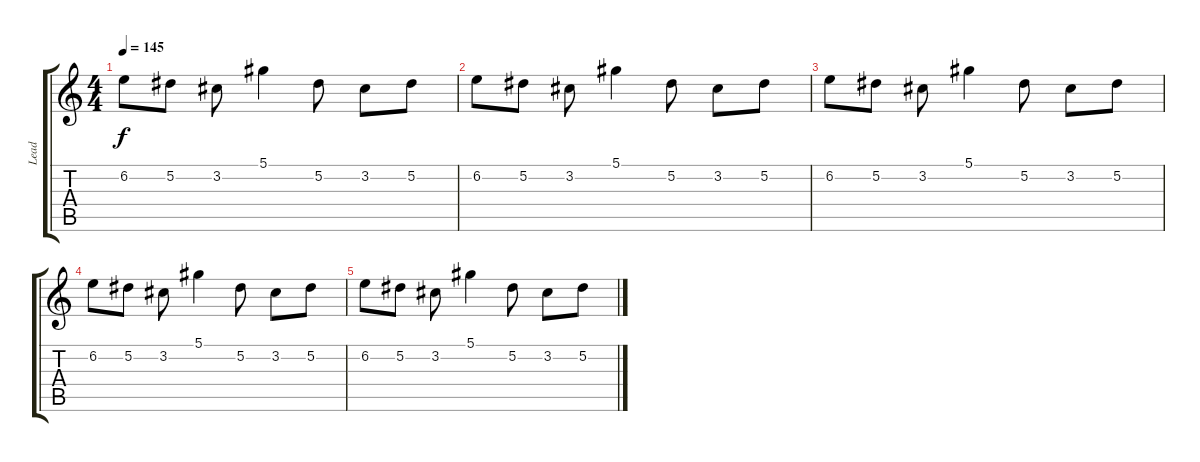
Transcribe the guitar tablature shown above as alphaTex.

\track ("Lead" "Lead") {instrument distortionguitar}
\staff {score tabs}
\tuning (Eb4 Bb3 Gb3 Db3 Ab2 Eb2) {hide}
\ts (4 4)
\tempo 145
\clef g2
\ks c
6.2.8{dy f} 5.2.8 3.2.8 5.1.4 5.2.8 3.2.8 5.2.8 |
6.2.8 5.2.8 3.2.8 5.1.4 5.2.8 3.2.8 5.2.8 |
6.2.8{volume 0} 5.2.8 3.2.8 5.1.4 5.2.8 3.2.8 5.2.8 |
6.2.8 5.2.8 3.2.8 5.1.4 5.2.8 3.2.8 5.2.8 |
6.2.8 5.2.8 3.2.8 5.1.4 5.2.8 3.2.8 5.2.8
